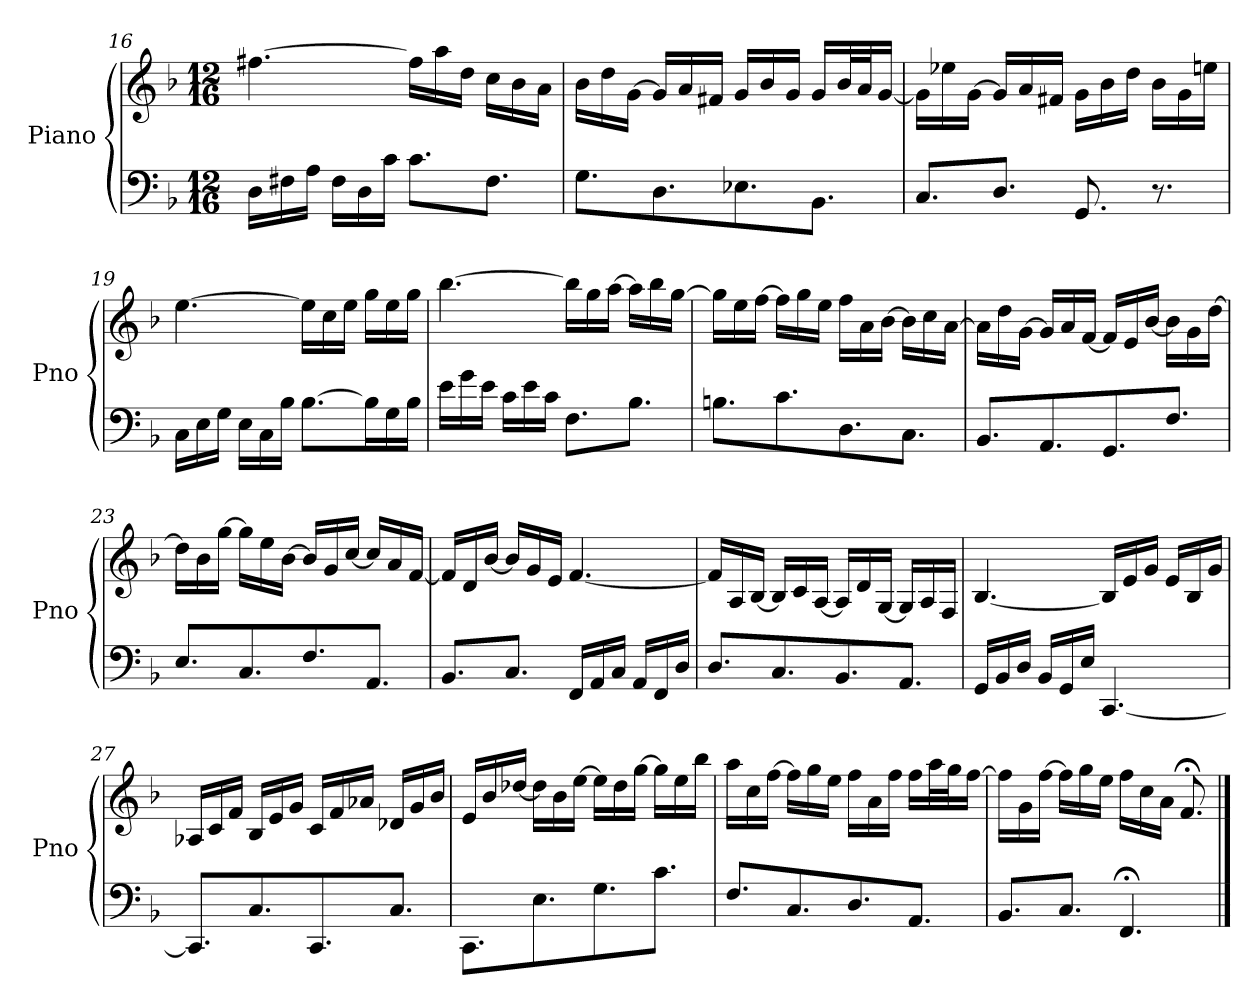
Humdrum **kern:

**kern	**kern
*part1	*part1
*staff2	*staff1
*I"Piano	*
*I'Pno	*
*clefF4	*clefG2
*k[b-]	*k[b-]
*M12/16	*M12/16
=16	=16
16D\LL	[4.ff#X\
16F#X\	.
16A\JJ	.
16F#\LL	.
16D\	.
16c\JJ	.
8.c\L	16ff#\LL]
.	16aa\
.	16dd\JJ
8.F#\J	16cc\LL
.	16b-\
.	16a\JJ
=17	=17
8.G\L	16b-\LL
.	16dd\
.	[16g\JJ
8.D\	16g/LL]
.	16a/
.	16f#X/JJ
8.E-X\	16g/LL
.	16b-/
.	16g/JJ
8.BB-\J	16g/LL
.	32b-/L
.	32a/J
.	[16g/JJ
!!LO:LB:g=z
=18	=18
8.C/L	16g\LL]
.	16ee-X\
.	[16g\JJ
8.D/J	16g/LL]
.	16a/
.	16f#X/JJ
8.GG/	16g\LL
.	16b-\
.	16dd\JJ
8.r	16b-\LL
.	16g\
.	16een\JJ
=19	=19
16C\LL	[4.ee\
16E\	.
16G\JJ	.
16E\LL	.
16C\	.
16B-\JJ	.
[8.B-\L	16ee\LL]
.	16cc\
.	16ee\JJ
16B-\L]	16gg\LL
16G\	16ee\
16B-\JJ	16gg\JJ
=20	=20
16e\LL	[4.bb-\
16g\	.
16e\JJ	.
16c\LL	.
16e\	.
16c\JJ	.
8.F\L	16bb-\LL]
.	16gg\
.	[16aa\JJ
8.B-\J	16aa\LL]
.	16bb-\
.	[16gg\JJ
!!LO:LB:g=z
=21	=21
8.Bn\L	16gg\LL]
.	16ee\
.	[16ff\JJ
8.c\	16ff\LL]
.	16gg\
.	16ee\JJ
8.D\	16ff\LL
.	16a\
.	[16b-\JJ
8.C\J	16b-\LL]
.	16cc\
.	[16a\JJ
=22	=22
8.BB-/L	16a\LL]
.	16dd\
.	[16g\JJ
8.AA/	16g/LL]
.	16a/
.	[16f/JJ
8.GG/	16f/LL]
.	16e/
.	[16b-/JJ
8.F/J	16b-\LL]
.	16g\
.	[16dd\JJ
=23	=23
8.E/L	16dd\LL]
.	16b-\
.	[16gg\JJ
8.C/	16gg\LL]
.	16ee\
.	[16b-\JJ
8.F/	16b-/LL]
.	16g/
.	[16cc/JJ
8.AA/J	16cc/LL]
.	16a/
.	[16f/JJ
!!LO:LB:g=z
=24	=24
8.BB-/L	16f/LL]
.	16d/
.	[16b-/JJ
8.C/J	16b-/LL]
.	16g/
.	16e/JJ
16FF/LL	[4.f/
16AA/	.
16C/JJ	.
16AA/LL	.
16FF/	.
16D/JJ	.
=25	=25
8.D/L	16f/LL]
.	16A/
.	[16B-/JJ
8.C/	16B-/LL]
.	16c/
.	[16A/JJ
8.BB-/	16A/LL]
.	16d/
.	[16G/JJ
8.AA/J	16G/LL]
.	16A/
.	16F/JJ
=26	=26
16GG/LL	[4.B-/
16BB-/	.
16D/JJ	.
16BB-/LL	.
16GG/	.
16E/JJ	.
[4.CC/	16B-/LL]
.	16e/
.	16g/JJ
.	16e/LL
.	16B-/
.	16g/JJ
!!LO:LB:g=z
=27	=27
8.CC/L]	16A-X/LL
.	16c/
.	16f/JJ
8.C/	16B-/LL
.	16e/
.	16g/JJ
8.CC/	16c/LL
.	16f/
.	16a-X/JJ
8.C/J	16d-X/LL
.	16g/
.	16b-/JJ
=28	=28
8.CC\L	16e/LL
.	16b-/
.	[16dd-X/JJ
8.E\	16dd-\LL]
.	16b-\
.	[16ee\JJ
8.G\	16ee\LL]
.	16dd-\
.	[16gg\JJ
8.c\J	16gg\LL]
.	16ee\
.	16bb-\JJ
!!LO:LB:g=z
=29	=29
8.F/L	16aa\LL
.	16cc\
.	[16ff\JJ
8.C/	16ff\LL]
.	16gg\
.	16ee\JJ
8.D/	16ff\LL
.	16a\
.	16ff\JJ
8.AA/J	16ff\LL
.	32aa\L
.	32gg\J
.	[16ff\JJ
=30	=30
8.BB-/L	16ff\LL]
.	16g\
.	[16ff\JJ
8.C/J	16ff\LL]
.	16gg\
.	16ee\JJ
4.FF;</	16ff\LL
.	16cc\
.	16a\JJ
.	8.f;</
==	==
*-	*-
